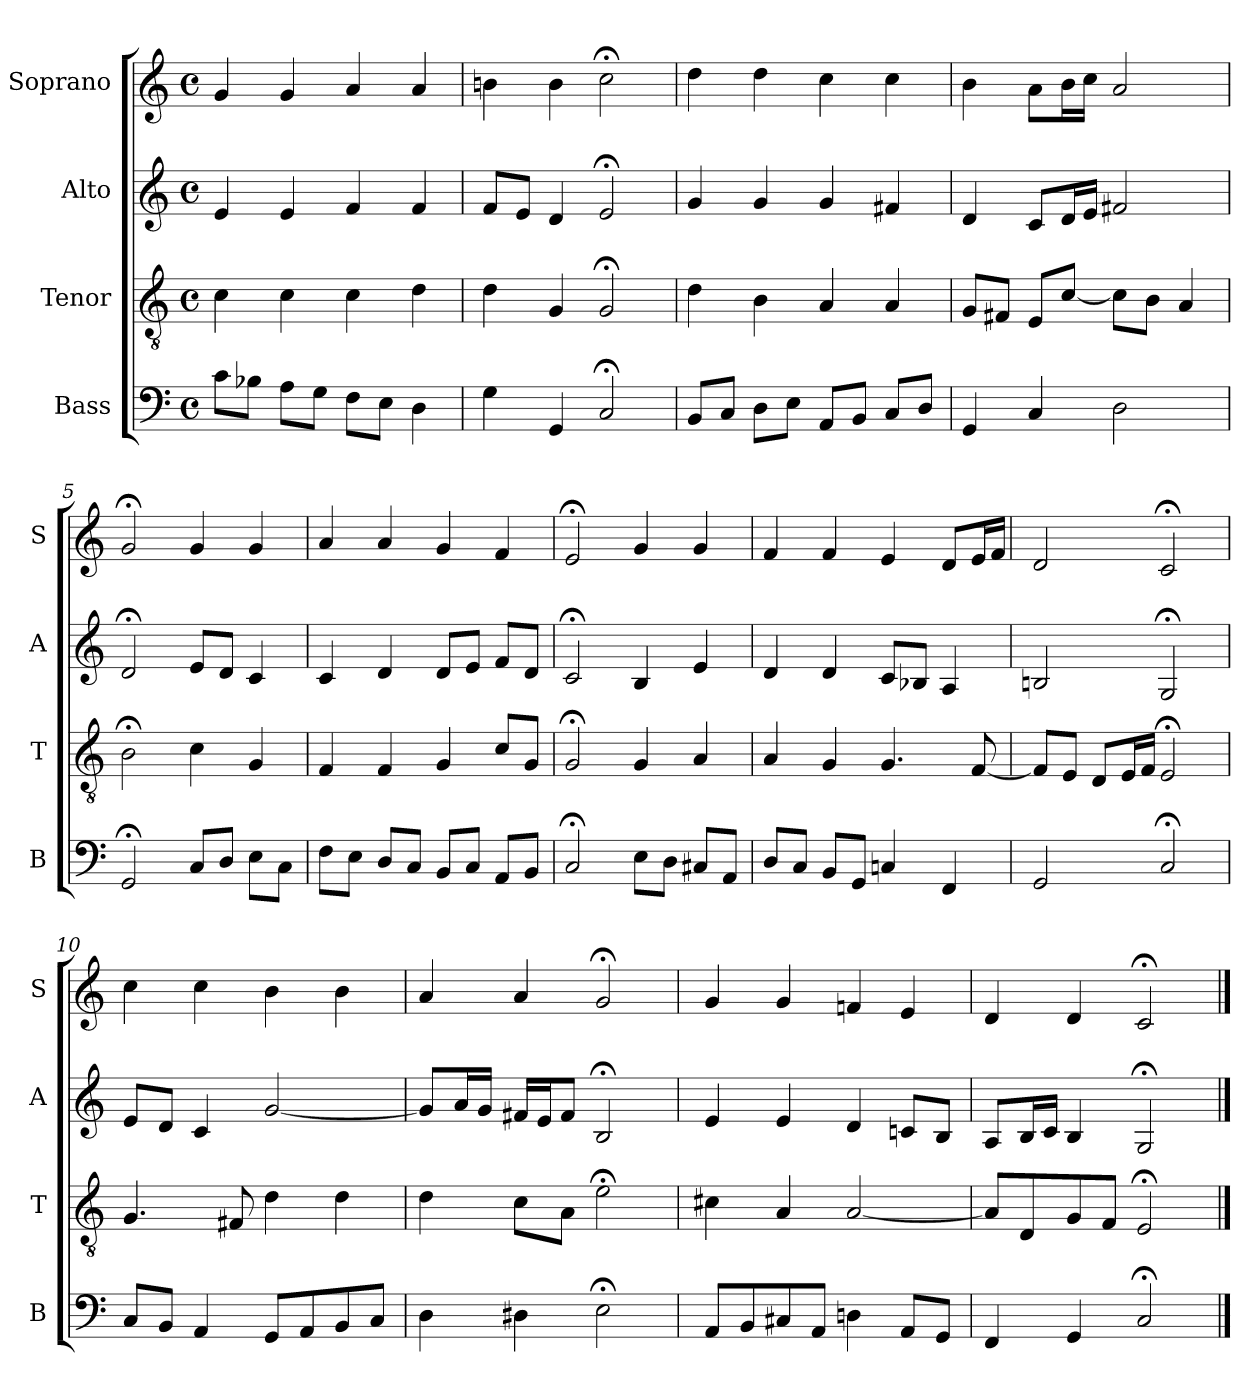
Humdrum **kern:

**kern	**kern	**kern	**kern
*part4	*part3	*part2	*part1
*staff4	*staff3	*staff2	*staff1
*I"Bass	*I"Tenor	*I"Alto	*I"Soprano
*I'B	*I'T	*I'A	*I'S
*clefF4	*clefGv2	*clefG2	*clefG2
*k[]	*k[]	*k[]	*k[]
*C:	*C:	*C:	*C:
*M4/4	*M4/4	*M4/4	*M4/4
*met(c)	*met(c)	*met(c)	*met(c)
*MM100	*MM100	*MM100	*MM100
=1	=1	=1	=1
8cL	4c	4e	4g
8B-XJ	.	.	.
8AL	4c	4e	4g
8GJ	.	.	.
8FL	4c	4f	4a
8EJ	.	.	.
4D	4d	4f	4a
=2	=2	=2	=2
4G	4d	8fL	4bn
.	.	8eJ	.
4GG	4G	4d	4b
2C;<	2G;<	2e;<	2cc;<
=3	=3	=3	=3
8BBL	4d	4g	4dd
8CJ	.	.	.
8DL	4B	4g	4dd
8EJ	.	.	.
8AAL	4A	4g	4cc
8BBJ	.	.	.
8CL	4A	4f#X	4cc
8DJ	.	.	.
=4	=4	=4	=4
4GG	8GL	4d	4b
.	8F#XJ	.	.
4C	8EL	8cL	8aL
.	[8cJ	16dL	16bL
.	.	16eJJ	16ccJJ
2D	8cL]	2f#X	2a
.	8BJ	.	.
.	4A	.	.
=5	=5	=5	=5
2GG;<	2B;<	2d;<	2g;<
8CL	4c	8eL	4g
8DJ	.	8dJ	.
8EL	4G	4c	4g
8CJ	.	.	.
=6	=6	=6	=6
8FL	4F	4c	4a
8EJ	.	.	.
8DL	4F	4d	4a
8CJ	.	.	.
8BBL	4G	8dL	4g
8CJ	.	8eJ	.
8AAL	8cL	8fL	4f
8BBJ	8GJ	8dJ	.
=7	=7	=7	=7
2C;<	2G;<	2c;<	2e;<
8EL	4G	4B	4g
8DJ	.	.	.
8C#XL	4A	4e	4g
8AAJ	.	.	.
=8	=8	=8	=8
8DL	4A	4d	4f
8CJ	.	.	.
8BBL	4G	4d	4f
8GGJ	.	.	.
4Cn	4.G	8cL	4e
.	.	8B-XJ	.
4FF	.	4A	8dL
.	[8F	.	16eL
.	.	.	16fJJ
=9	=9	=9	=9
2GG	8FL]	2Bn	2d
.	8EJ	.	.
.	8DL	.	.
.	16EL	.	.
.	16FJJ	.	.
2C;<	2E;<	2G;<	2c;<
=10	=10	=10	=10
8CL	4.G	8eL	4cc
8BBJ	.	8dJ	.
4AA	.	4c	4cc
.	8F#X	.	.
8GGL	4d	[2g	4b
8AA	.	.	.
8BB	4d	.	4b
8CJ	.	.	.
=11	=11	=11	=11
4D	4d	8gL]	4a
.	.	16aL	.
.	.	16gJJ	.
4D#X	8cL	16f#XLL	4a
.	.	16eJ	.
.	8AJ	8f#J	.
2E;<i	2e;<	2B;<i	2g;<
=12	=12	=12	=12
8AAiL	4c#X	4ei	4g
8BB	.	.	.
8C#X	4A	4e	4g
8AAJ	.	.	.
4Dn	[2A	4d	4fn
8AAL	.	8cnL	4e
8GGJ	.	8BJ	.
=13	=13	=13	=13
4FF	8AL]	8AL	4d
.	8D	16BL	.
.	.	16cJJ	.
4GG	8G	4B	4d
.	8FJ	.	.
2C;<	2E;<	2G;<	2c;<
==	==	==	==
*-	*-	*-	*-
